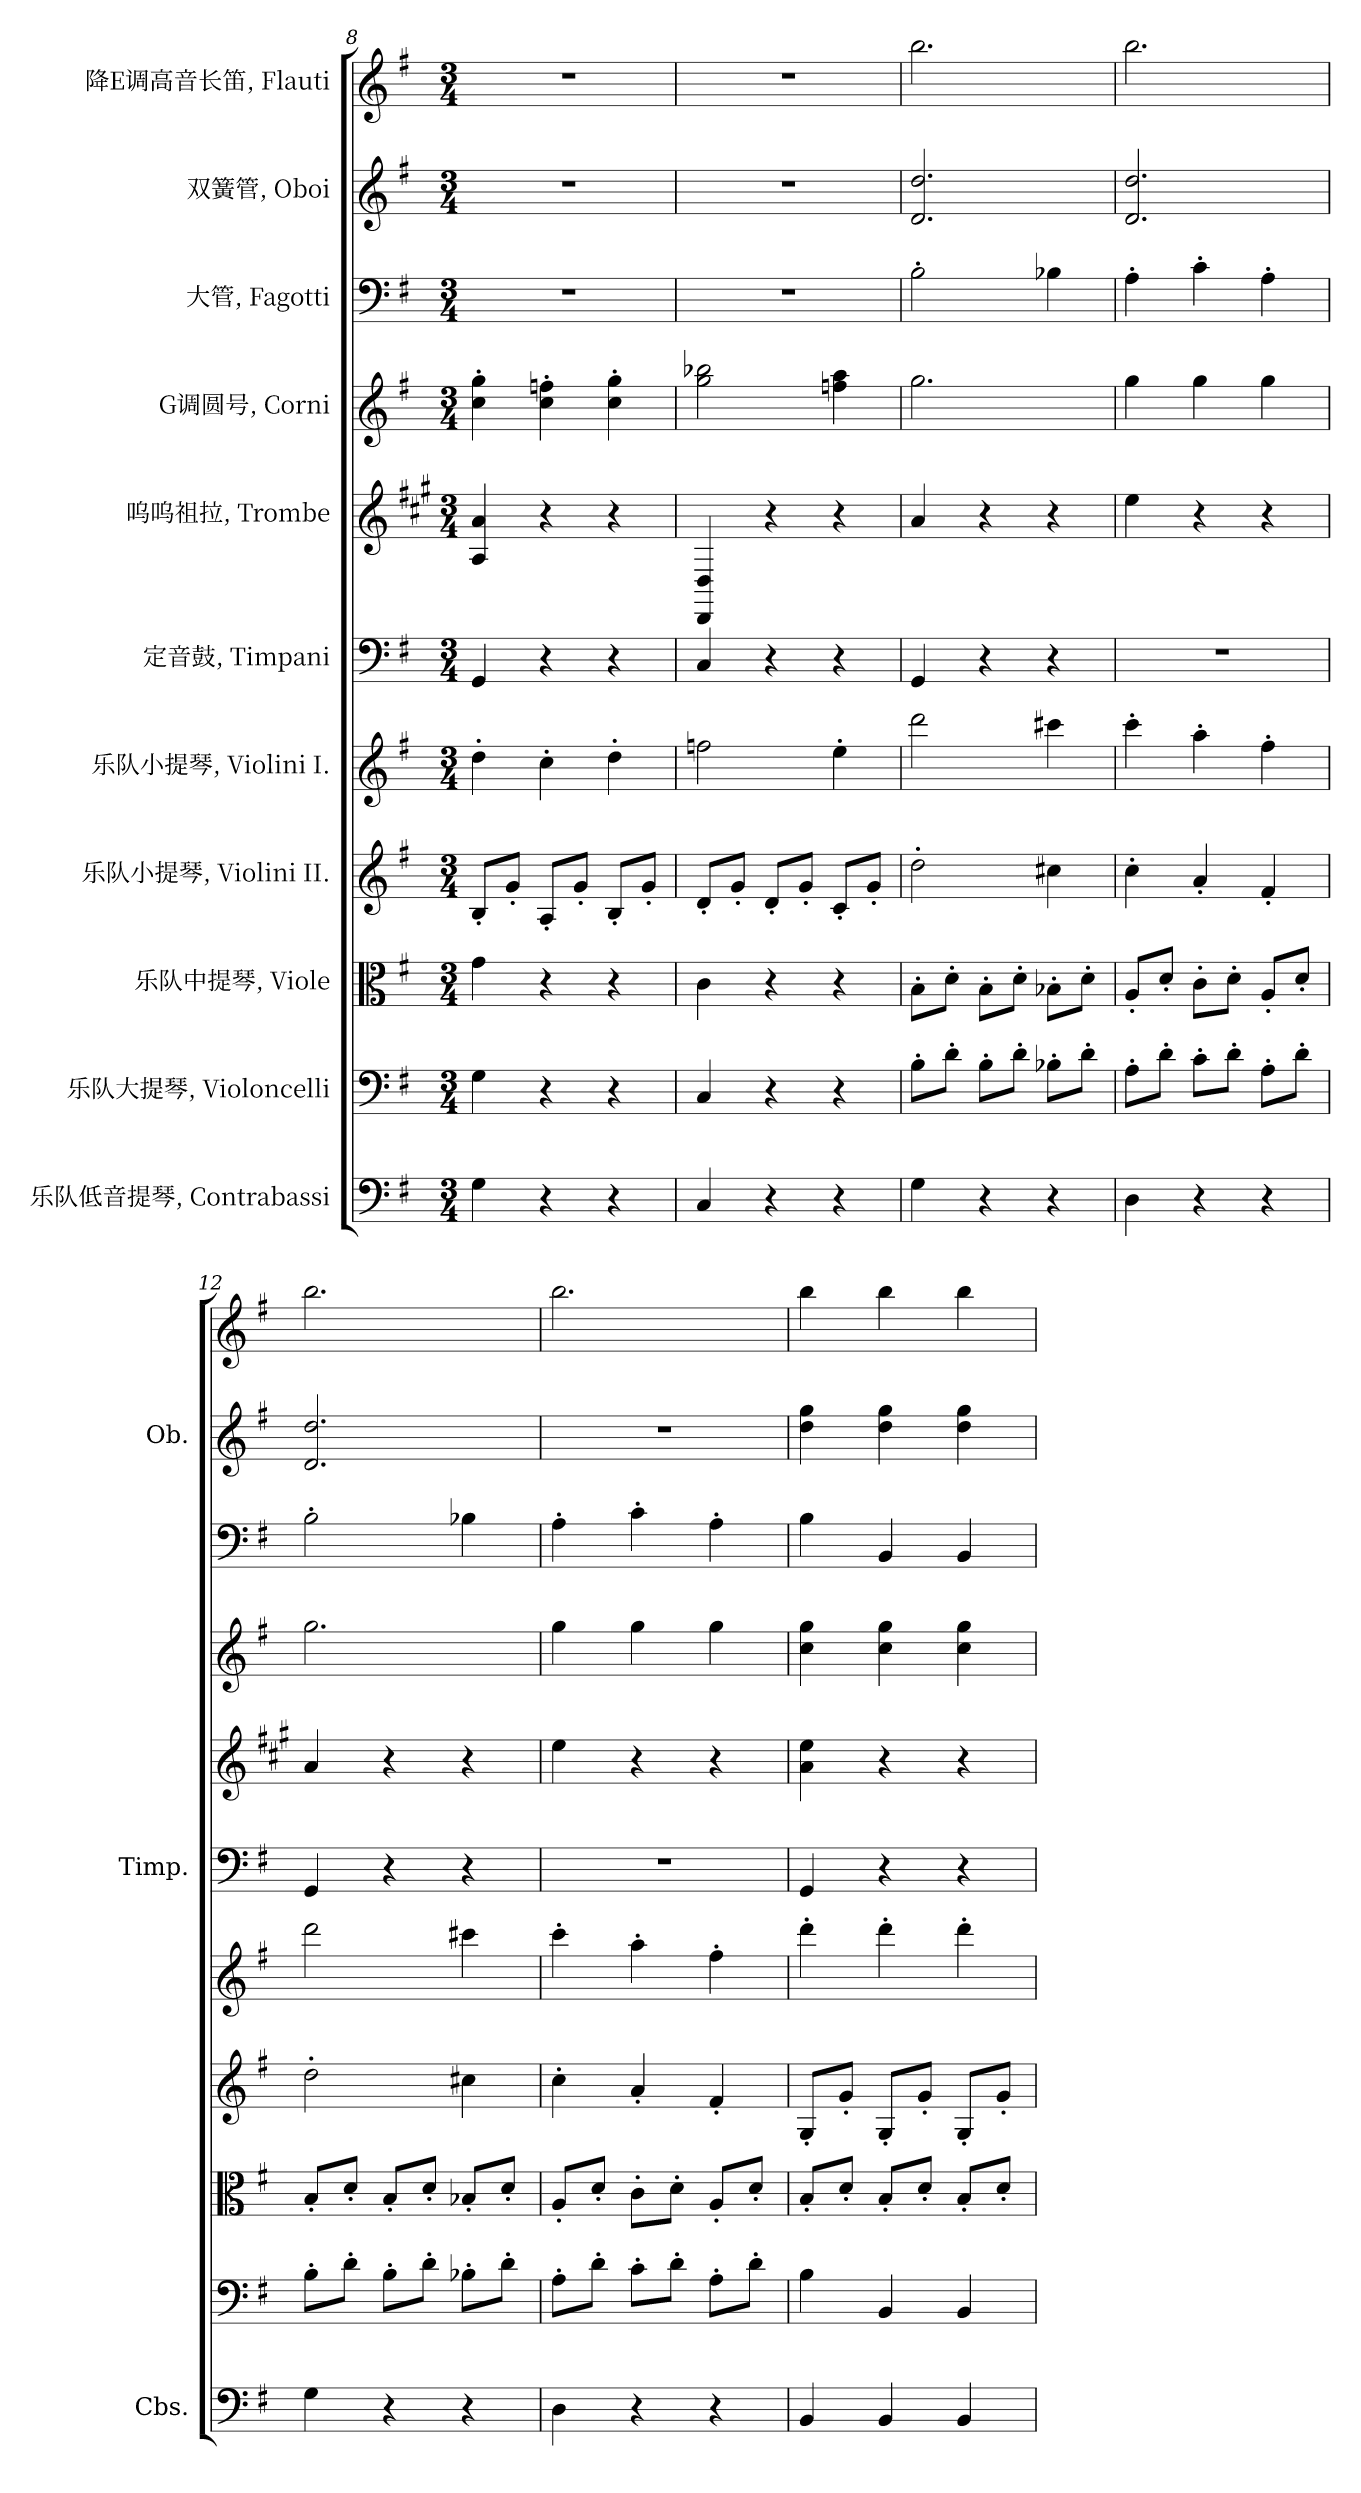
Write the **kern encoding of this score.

**kern	**kern	**kern	**kern	**kern	**kern	**kern	**kern	**kern	**kern	**kern
*part11	*part10	*part9	*part8	*part7	*part6	*part5	*part4	*part3	*part2	*part1
*staff11	*staff10	*staff9	*staff8	*staff7	*staff6	*staff5	*staff4	*staff3	*staff2	*staff1
*I"乐队低音提琴, Contrabassi	*I"乐队大提琴, Violoncelli	*I"乐队中提琴, Viole	*I"乐队小提琴, Violini II.	*I"乐队小提琴, Violini I.	*I"定音鼓, Timpani	*I"呜呜祖拉, Trombe	*I"G调圆号, Corni	*I"大管, Fagotti	*I"双簧管, Oboi	*I"降E调高音长笛, Flauti
*I'Cbs.	*	*	*	*	*I'Timp.	*	*	*	*I'Ob.	*
*clefF4	*clefF4	*clefC3	*clefG2	*clefG2	*clefF4	*clefG2	*clefG2	*clefF4	*clefG2	*clefG2
*ITrd7c12	*	*	*	*	*	*ITrd1c2	*ITrd4c7	*	*	*ITrd-2c-3
*k[f#]	*k[f#]	*k[f#]	*k[f#]	*k[f#]	*k[f#]	*k[f#]	*k[]	*k[f#]	*k[f#]	*k[b-e-]
*M3/4	*M3/4	*M3/4	*M3/4	*M3/4	*M3/4	*M3/4	*M3/4	*M3/4	*M3/4	*M3/4
=8	=8	=8	=8	=8	=8	=8	=8	=8	=8	=8
4GG\	4G\	4g\	8B'/L	4dd'\	4GG/	4G/ 4g/	4f\' 4cc\'	2.r	2.r	2.r
.	.	.	8g'/J	.	.	.	.	.	.	.
4r	4r	4r	8A'/L	4cc'\	4r	4r	4f\' 4b-X\'	.	.	.
.	.	.	8g'/J	.	.	.	.	.	.	.
4r	4r	4r	8B'/L	4dd'\	4r	4r	4f\' 4cc\'	.	.	.
.	.	.	8g'/J	.	.	.	.	.	.	.
=9	=9	=9	=9	=9	=9	=9	=9	=9	=9	=9
4CC/	4C/	4c\	8d'/L	2ffn\	4C/	4CC/ 4C/	2cc\ 2ee-X\	2.r	2.r	2.r
.	.	.	8g'/J	.	.	.	.	.	.	.
4r	4r	4r	8d'/L	.	4r	4r	.	.	.	.
.	.	.	8g'/J	.	.	.	.	.	.	.
4r	4r	4r	8c'/L	4ee'\	4r	4r	4b-X\ 4dd\	.	.	.
.	.	.	8g'/J	.	.	.	.	.	.	.
=10	=10	=10	=10	=10	=10	=10	=10	=10	=10	=10
4GG\	8B'\L	8B'\L	2dd'\	2ddd\	4GG/	4g/	2.cc\	2B'\	2.d/ 2.dd/	2.ddd\
.	8d'\J	8d'\J	.	.	.	.	.	.	.	.
4r	8B'\L	8B'\L	.	.	4r	4r	.	.	.	.
.	8d'\J	8d'\J	.	.	.	.	.	.	.	.
4r	8B-X'\L	8B-X'\L	4cc#X\	4ccc#X\	4r	4r	.	4B-X\	.	.
.	8d'\J	8d'\J	.	.	.	.	.	.	.	.
!!LO:PB:g=z
=11	=11	=11	=11	=11	=11	=11	=11	=11	=11	=11
4DD\	8A'\L	8A'/L	4cc'\	4ccc'\	2.r	4dd\	4cc\	4A'\	2.d/ 2.dd/	2.ddd\
.	8d'\J	8d'/J	.	.	.	.	.	.	.	.
4r	8c'\L	8c'\L	4a'/	4aa'\	.	4r	4cc\	4c'\	.	.
.	8d'\J	8d'\J	.	.	.	.	.	.	.	.
4r	8A'\L	8A'/L	4f#'/	4ff#'\	.	4r	4cc\	4A'\	.	.
.	8d'\J	8d'/J	.	.	.	.	.	.	.	.
=12	=12	=12	=12	=12	=12	=12	=12	=12	=12	=12
4GG\	8B'\L	8B'/L	2dd'\	2ddd\	4GG/	4g/	2.cc\	2B'\	2.d/ 2.dd/	2.ddd\
.	8d'\J	8d'/J	.	.	.	.	.	.	.	.
4r	8B'\L	8B'/L	.	.	4r	4r	.	.	.	.
.	8d'\J	8d'/J	.	.	.	.	.	.	.	.
4r	8B-X'\L	8B-X'/L	4cc#X\	4ccc#X\	4r	4r	.	4B-X\	.	.
.	8d'\J	8d'/J	.	.	.	.	.	.	.	.
=13	=13	=13	=13	=13	=13	=13	=13	=13	=13	=13
4DD\	8A'\L	8A'/L	4cc'\	4ccc'\	2.r	4dd\	4cc\	4A'\	2.r	2.ddd\
.	8d'\J	8d'/J	.	.	.	.	.	.	.	.
4r	8c'\L	8c'\L	4a'/	4aa'\	.	4r	4cc\	4c'\	.	.
.	8d'\J	8d'\J	.	.	.	.	.	.	.	.
4r	8A'\L	8A'/L	4f#'/	4ff#'\	.	4r	4cc\	4A'\	.	.
.	8d'\J	8d'/J	.	.	.	.	.	.	.	.
=14	=14	=14	=14	=14	=14	=14	=14	=14	=14	=14
4BBB/	4B\	8B'/L	8G'/L	4ddd'\	4GG/	4g\ 4dd\	4f\ 4cc\	4B\	4dd\ 4gg\	4ddd\
.	.	8d'/J	8g'/J	.	.	.	.	.	.	.
4BBB/	4BB/	8B'/L	8G'/L	4ddd'\	4r	4r	4f\ 4cc\	4BB/	4dd\ 4gg\	4ddd\
.	.	8d'/J	8g'/J	.	.	.	.	.	.	.
4BBB/	4BB/	8B'/L	8G'/L	4ddd'\	4r	4r	4f\ 4cc\	4BB/	4dd\ 4gg\	4ddd\
.	.	8d'/J	8g'/J	.	.	.	.	.	.	.
=	=	=	=	=	=	=	=	=	=	=
*-	*-	*-	*-	*-	*-	*-	*-	*-	*-	*-
